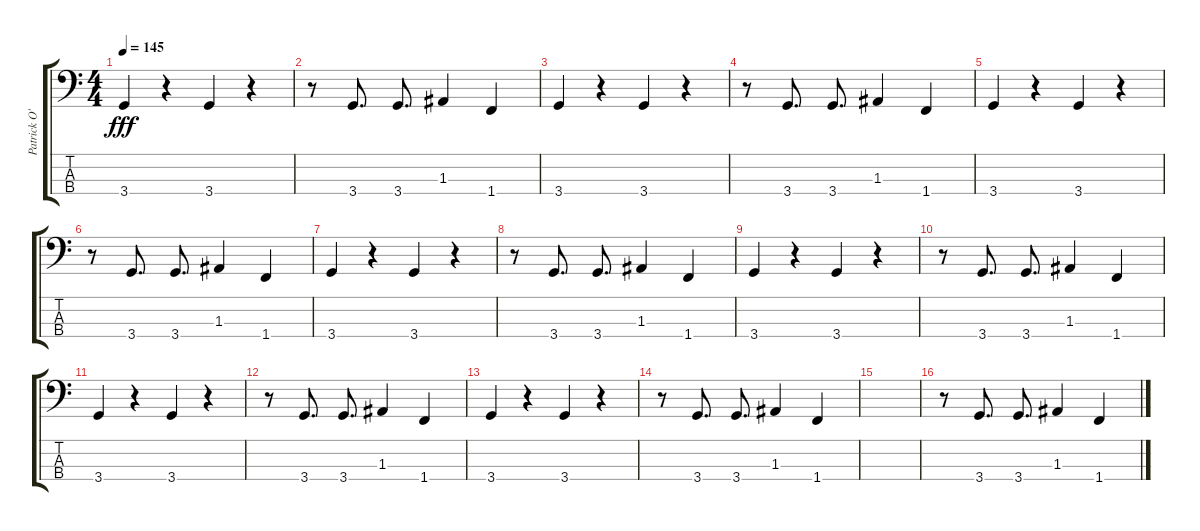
\track ("Patrick O'Hearn" "Patrick O'") {instrument electricbassfinger}
\staff {score tabs}
\tuning (G2 D2 A1 E1) {hide}
\ts (4 4)
\tempo 145
\clef f4
\ks c
3.4.4{dy fff beam merge} r.4 3.4.4{beam merge} r.4 |
r.8{beam merge} 3.4.8{d} 3.4.8{d} 1.3.4 1.4.4 |
3.4.4{beam merge} r.4 3.4.4{beam merge} r.4 |
r.8{beam merge} 3.4.8{d} 3.4.8{d} 1.3.4 1.4.4 |
3.4.4{beam merge} r.4 3.4.4{beam merge} r.4 |
r.8{beam merge} 3.4.8{d} 3.4.8{d} 1.3.4 1.4.4 |
3.4.4{beam merge} r.4 3.4.4{beam merge} r.4 |
r.8{beam merge} 3.4.8{d} 3.4.8{d} 1.3.4 1.4.4 |
3.4.4{beam merge} r.4 3.4.4{beam merge} r.4 |
r.8{beam merge} 3.4.8{d} 3.4.8{d} 1.3.4 1.4.4 |
3.4.4{beam merge} r.4 3.4.4{beam merge} r.4 |
r.8{beam merge} 3.4.8{d} 3.4.8{d} 1.3.4 1.4.4 |
3.4.4{beam merge} r.4 3.4.4{beam merge} r.4 |
r.8{beam merge} 3.4.8{d} 3.4.8{d} 1.3.4 1.4.4 |
|
r.8{beam merge} 3.4.8{d} 3.4.8{d} 1.3.4 1.4.4
